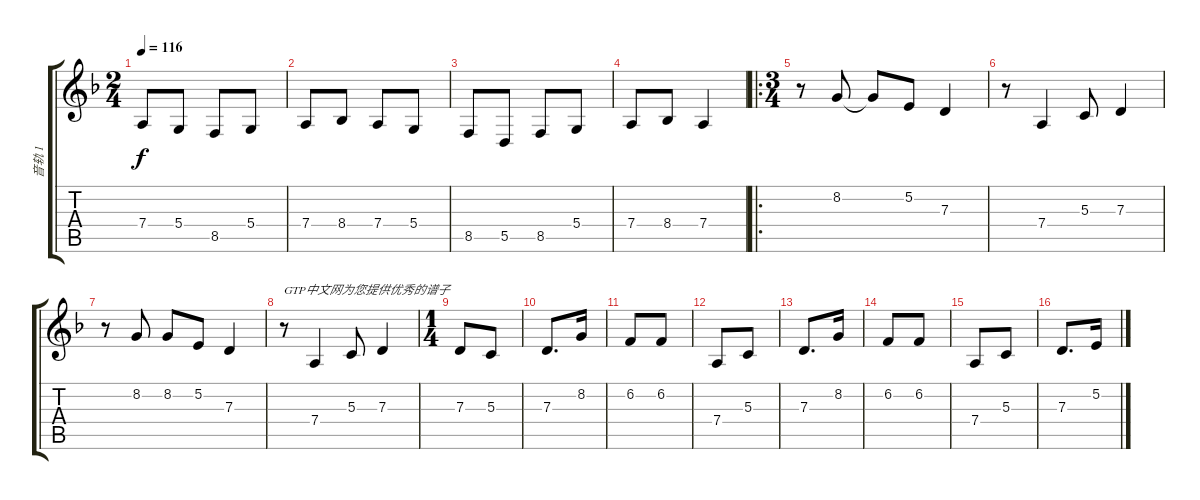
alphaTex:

\track ("音轨 1" "音轨 1") {instrument stringensemble1}
\staff {score tabs}
\tuning (E4 B3 G3 D3 A2 E2) {hide}
\ts (2 4)
\tempo 116
\clef g2
\ks f
7.4.8{dy f} 5.4.8 8.5.8 5.4.8 |
7.4.8 8.4.8 7.4.8 5.4.8 |
8.5.8 5.5.8 8.5.8 5.4.8 |
7.4.8 8.4.8 7.4.4 |
\ro
\ts (3 4)
r.8 8.2.8 8.2{t}.8 5.2.8 7.3.4 |
r.8 7.4.4 5.3.8 7.3.4 |
r.8 8.2.8 8.2.8 5.2.8 7.3.4 |
r.8{txt "GTP中文网为您提供优秀的谱子"} 7.4.4 5.3.8 7.3.4 |
\ts (1 4)
7.3.8 5.3.8 |
7.3.8{d} 8.2.16 |
6.2.8 6.2.8 |
7.4.8 5.3.8 |
7.3.8{d} 8.2.16 |
6.2.8 6.2.8 |
7.4.8 5.3.8 |
7.3.8{d} 5.2.16
